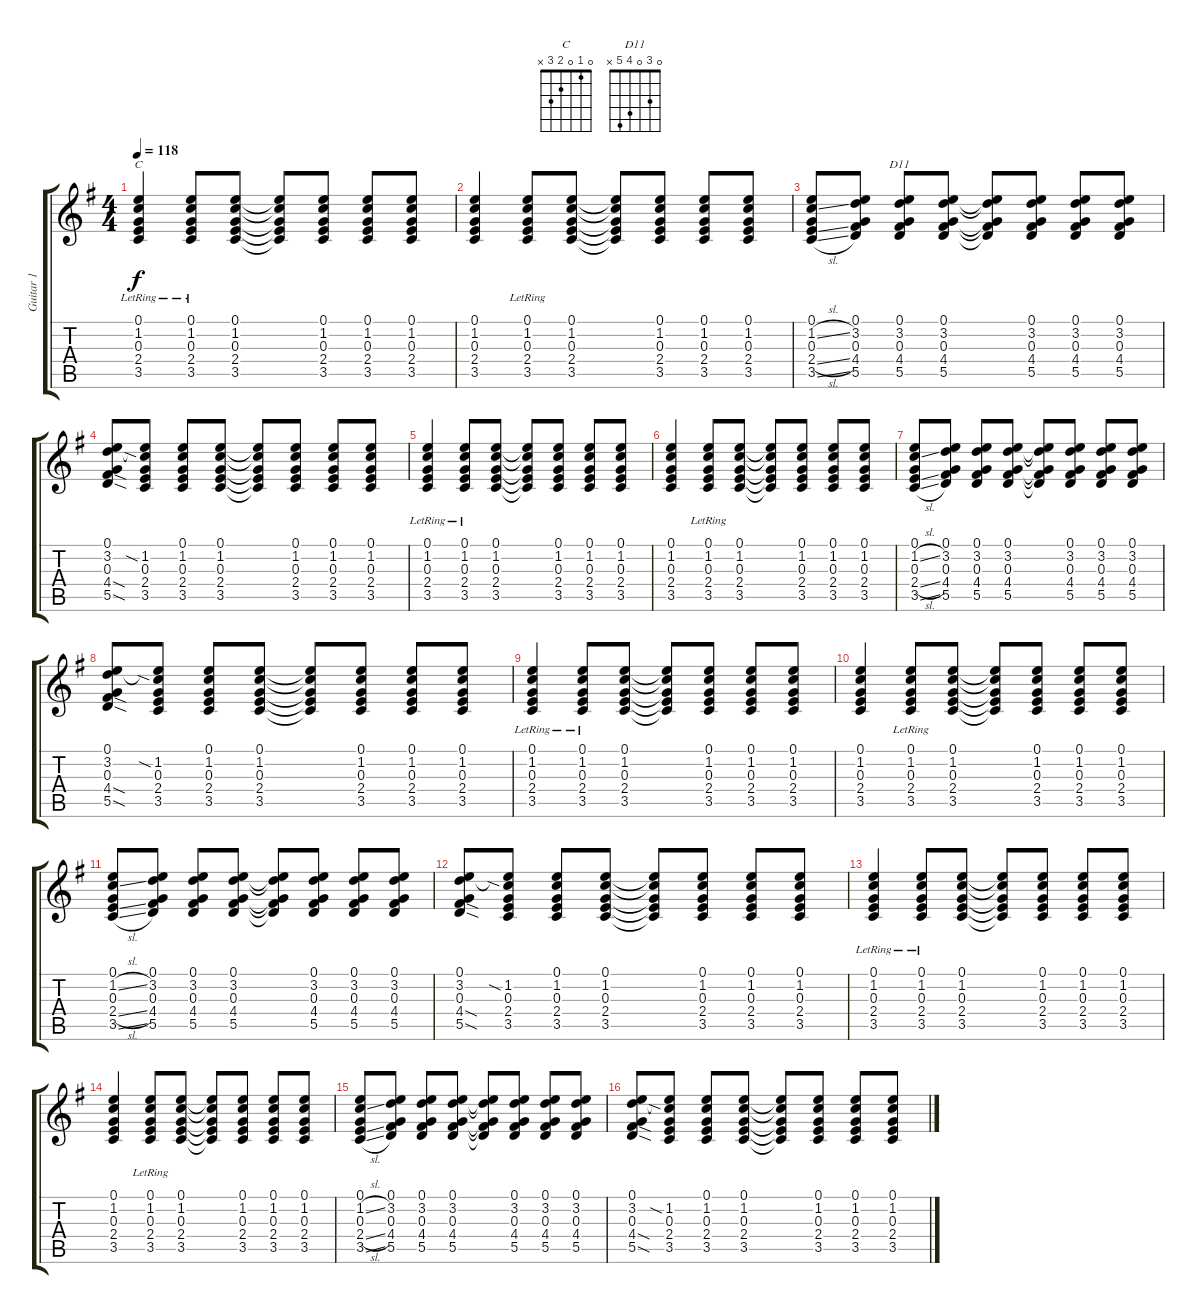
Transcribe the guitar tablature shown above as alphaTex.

\track ("Guitar 1" "Guitar 1") {instrument acousticguitarsteel}
\staff {score tabs}
\tuning (E4 B3 G3 D3 A2 E2) {hide}
\chord ("C" 0 1 0 2 3 x)
\chord ("D11" 0 3 0 4 5 x)
\ts (4 4)
\tempo 118
\clef g2
\ks g
(0.1 1.2{lr} 0.3 2.4 3.5).4{ch "C" dy f} (0.1 1.2 0.3 2.4{lr} 3.5).8 (0.1 1.2 0.3 2.4 3.5).8 (0.1{t} 1.2{t} 0.3{t} 2.4{t} 3.5{t}).8 (0.1 1.2 0.3 2.4 3.5).8 (0.1 1.2 0.3 2.4 3.5).8 (0.1 1.2 0.3 2.4 3.5).8 |
(0.1 1.2 0.3 2.4 3.5).4 (0.1 1.2 0.3 2.4{lr} 3.5).8 (0.1 1.2 0.3 2.4 3.5).8 (0.1{t} 1.2{t} 0.3{t} 2.4{t} 3.5{t}).8 (0.1 1.2 0.3 2.4 3.5).8 (0.1 1.2 0.3 2.4 3.5).8 (0.1 1.2 0.3 2.4 3.5).8 |
(0.1 1.2{sl} 0.3 2.4{sl} 3.5{sl}).8 (0.1 3.2 0.3 4.4 5.5).8 (0.1 3.2 0.3 4.4 5.5).8{ch "D11"} (0.1 3.2 0.3 4.4 5.5).8 (0.1{t} 3.2{t} 0.3{t} 4.4{t} 5.5{t}).8 (0.1 3.2 0.3 4.4 5.5).8 (0.1 3.2 0.3 4.4 5.5).8 (0.1 3.2 0.3 4.4 5.5).8 |
(0.1 3.2 0.3 4.4{sod} 5.5{sod}).8 (0.1{t} 1.2{sia} 0.3 2.4 3.5).8 (0.1 1.2 0.3 2.4 3.5).8 (0.1 1.2 0.3 2.4 3.5).8 (0.1{t} 1.2{t} 0.3{t} 2.4{t} 3.5{t}).8 (0.1 1.2 0.3 2.4 3.5).8 (0.1 1.2 0.3 2.4 3.5).8 (0.1 1.2 0.3 2.4 3.5).8 |
(0.1 1.2{lr} 0.3 2.4 3.5).4 (0.1 1.2 0.3 2.4{lr} 3.5).8 (0.1 1.2 0.3 2.4 3.5).8 (0.1{t} 1.2{t} 0.3{t} 2.4{t} 3.5{t}).8 (0.1 1.2 0.3 2.4 3.5).8 (0.1 1.2 0.3 2.4 3.5).8 (0.1 1.2 0.3 2.4 3.5).8 |
(0.1 1.2 0.3 2.4 3.5).4 (0.1 1.2 0.3 2.4{lr} 3.5).8 (0.1 1.2 0.3 2.4 3.5).8 (0.1{t} 1.2{t} 0.3{t} 2.4{t} 3.5{t}).8 (0.1 1.2 0.3 2.4 3.5).8 (0.1 1.2 0.3 2.4 3.5).8 (0.1 1.2 0.3 2.4 3.5).8 |
(0.1 1.2{sl} 0.3 2.4{sl} 3.5{sl}).8 (0.1 3.2 0.3 4.4 5.5).8 (0.1 3.2 0.3 4.4 5.5).8 (0.1 3.2 0.3 4.4 5.5).8 (0.1{t} 3.2{t} 0.3{t} 4.4{t} 5.5{t}).8 (0.1 3.2 0.3 4.4 5.5).8 (0.1 3.2 0.3 4.4 5.5).8 (0.1 3.2 0.3 4.4 5.5).8 |
(0.1 3.2 0.3 4.4{sod} 5.5{sod}).8 (0.1{t} 1.2{sia} 0.3 2.4 3.5).8 (0.1 1.2 0.3 2.4 3.5).8 (0.1 1.2 0.3 2.4 3.5).8 (0.1{t} 1.2{t} 0.3{t} 2.4{t} 3.5{t}).8 (0.1 1.2 0.3 2.4 3.5).8 (0.1 1.2 0.3 2.4 3.5).8 (0.1 1.2 0.3 2.4 3.5).8 |
(0.1 1.2{lr} 0.3 2.4 3.5).4 (0.1 1.2 0.3 2.4{lr} 3.5).8 (0.1 1.2 0.3 2.4 3.5).8 (0.1{t} 1.2{t} 0.3{t} 2.4{t} 3.5{t}).8 (0.1 1.2 0.3 2.4 3.5).8 (0.1 1.2 0.3 2.4 3.5).8 (0.1 1.2 0.3 2.4 3.5).8 |
(0.1 1.2 0.3 2.4 3.5).4 (0.1 1.2 0.3 2.4{lr} 3.5).8 (0.1 1.2 0.3 2.4 3.5).8 (0.1{t} 1.2{t} 0.3{t} 2.4{t} 3.5{t}).8 (0.1 1.2 0.3 2.4 3.5).8 (0.1 1.2 0.3 2.4 3.5).8 (0.1 1.2 0.3 2.4 3.5).8 |
(0.1 1.2{sl} 0.3 2.4{sl} 3.5{sl}).8 (0.1 3.2 0.3 4.4 5.5).8 (0.1 3.2 0.3 4.4 5.5).8 (0.1 3.2 0.3 4.4 5.5).8 (0.1{t} 3.2{t} 0.3{t} 4.4{t} 5.5{t}).8 (0.1 3.2 0.3 4.4 5.5).8 (0.1 3.2 0.3 4.4 5.5).8 (0.1 3.2 0.3 4.4 5.5).8 |
(0.1 3.2 0.3 4.4{sod} 5.5{sod}).8 (0.1{t} 1.2{sia} 0.3 2.4 3.5).8 (0.1 1.2 0.3 2.4 3.5).8 (0.1 1.2 0.3 2.4 3.5).8 (0.1{t} 1.2{t} 0.3{t} 2.4{t} 3.5{t}).8 (0.1 1.2 0.3 2.4 3.5).8 (0.1 1.2 0.3 2.4 3.5).8 (0.1 1.2 0.3 2.4 3.5).8 |
(0.1 1.2{lr} 0.3 2.4 3.5).4 (0.1 1.2 0.3 2.4{lr} 3.5).8 (0.1 1.2 0.3 2.4 3.5).8 (0.1{t} 1.2{t} 0.3{t} 2.4{t} 3.5{t}).8 (0.1 1.2 0.3 2.4 3.5).8 (0.1 1.2 0.3 2.4 3.5).8 (0.1 1.2 0.3 2.4 3.5).8 |
(0.1 1.2 0.3 2.4 3.5).4 (0.1 1.2 0.3 2.4{lr} 3.5).8 (0.1 1.2 0.3 2.4 3.5).8 (0.1{t} 1.2{t} 0.3{t} 2.4{t} 3.5{t}).8 (0.1 1.2 0.3 2.4 3.5).8 (0.1 1.2 0.3 2.4 3.5).8 (0.1 1.2 0.3 2.4 3.5).8 |
(0.1 1.2{sl} 0.3 2.4{sl} 3.5{sl}).8 (0.1 3.2 0.3 4.4 5.5).8 (0.1 3.2 0.3 4.4 5.5).8 (0.1 3.2 0.3 4.4 5.5).8 (0.1{t} 3.2{t} 0.3{t} 4.4{t} 5.5{t}).8 (0.1 3.2 0.3 4.4 5.5).8 (0.1 3.2 0.3 4.4 5.5).8 (0.1 3.2 0.3 4.4 5.5).8 |
(0.1 3.2 0.3 4.4{sod} 5.5{sod}).8 (0.1{t} 1.2{sia} 0.3 2.4 3.5).8 (0.1 1.2 0.3 2.4 3.5).8 (0.1 1.2 0.3 2.4 3.5).8 (0.1{t} 1.2{t} 0.3{t} 2.4{t} 3.5{t}).8 (0.1 1.2 0.3 2.4 3.5).8 (0.1 1.2 0.3 2.4 3.5).8 (0.1 1.2 0.3 2.4 3.5).8
